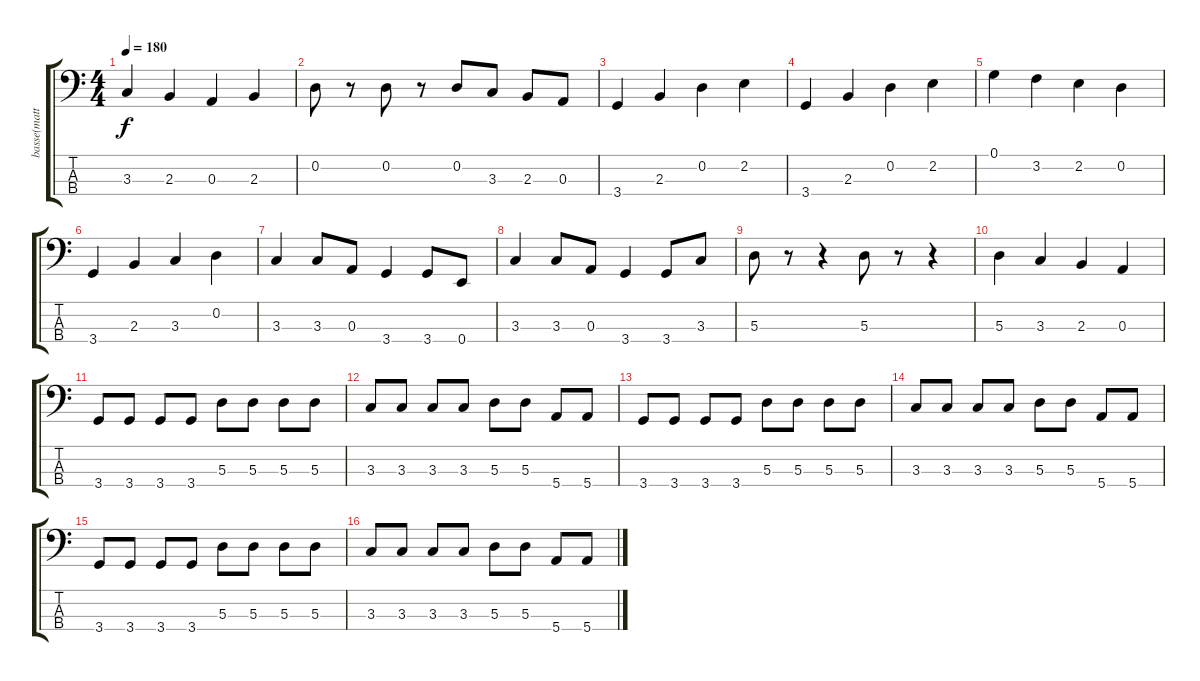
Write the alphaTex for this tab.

\track ("basse(matt)" "basse(matt") {instrument electricbasspick}
\staff {score tabs}
\tuning (G2 D2 A1 E1) {hide}
\ts (4 4)
\tempo 180
\clef f4
\ks c
3.3.4{dy f} 2.3.4 0.3.4 2.3.4 |
0.2.8 r.8 0.2.8 r.8 0.2.8 3.3.8 2.3.8 0.3.8 |
3.4.4 2.3.4 0.2.4 2.2.4 |
3.4.4 2.3.4 0.2.4 2.2.4 |
0.1.4 3.2.4 2.2.4 0.2.4 |
3.4.4 2.3.4 3.3.4 0.2.4 |
3.3.4 3.3.8 0.3.8 3.4.4 3.4.8 0.4.8 |
3.3.4 3.3.8 0.3.8 3.4.4 3.4.8 3.3.8 |
5.3.8 r.8 r.4 5.3.8 r.8 r.4 |
5.3.4 3.3.4 2.3.4 0.3.4 |
3.4.8 3.4.8 3.4.8 3.4.8 5.3.8 5.3.8 5.3.8 5.3.8 |
3.3.8 3.3.8 3.3.8 3.3.8 5.3.8 5.3.8 5.4.8 5.4.8 |
3.4.8 3.4.8 3.4.8 3.4.8 5.3.8 5.3.8 5.3.8 5.3.8 |
3.3.8 3.3.8 3.3.8 3.3.8 5.3.8 5.3.8 5.4.8 5.4.8 |
3.4.8 3.4.8 3.4.8 3.4.8 5.3.8 5.3.8 5.3.8 5.3.8 |
3.3.8 3.3.8 3.3.8 3.3.8 5.3.8 5.3.8 5.4.8 5.4.8
